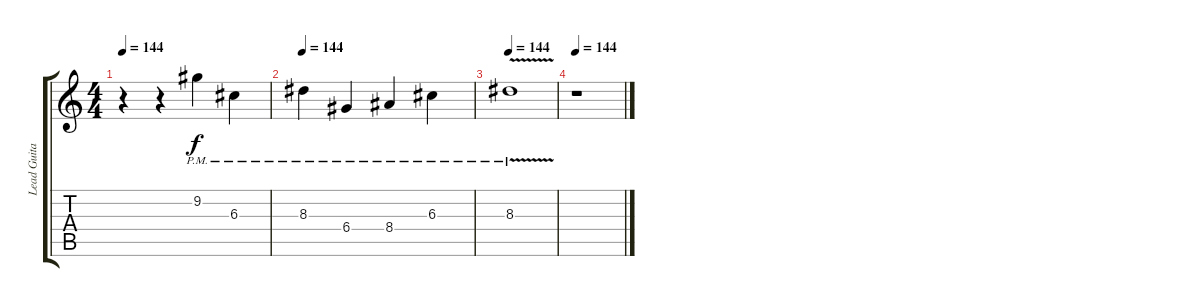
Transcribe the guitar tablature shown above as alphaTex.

\track ("Lead Guitar" "Lead Guita") {instrument overdrivenguitar}
\staff {score tabs}
\tuning (E4 B3 G3 D3 A2 D2) {hide}
\ts (4 4)
\tempo 144
\clef g2
\ks c
r.4{dy fff} r.4 9.2{pm}.4{dy f} 6.3{pm}.4 |
\tempo 144
8.3{pm}.4 6.4{pm}.4 8.4{pm}.4 6.3{pm}.4 |
\tempo 144
8.3{v pm}.1 |
\tempo 144
r.1
